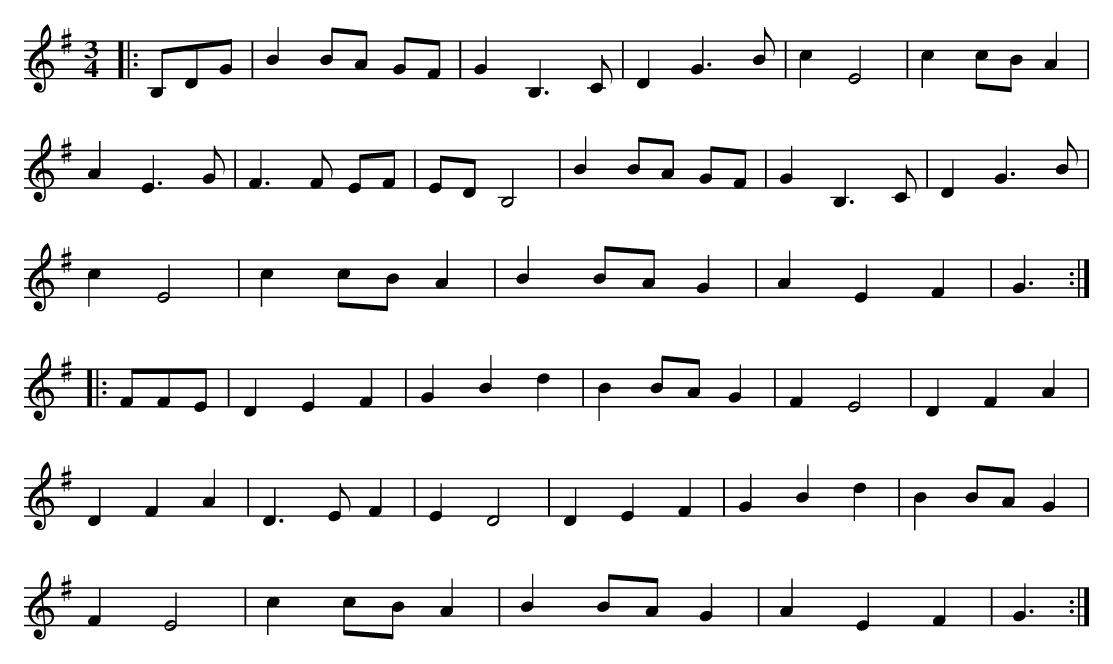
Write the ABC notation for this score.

X:1
M:3/4
K:G
|:B,DG|B2 BA GF|G2 B,3C|D2 G3B|c2 E4|c2 cB A2|
A2 E3G|F3F EF|ED B,4|B2 BA GF|G2 B,3C|D2 G3B|
c2 E4|c2 cB A2|B2 BA G2|A2 E2 F2|G3:|
|:FFE|D2 E2 F2|G2 B2 d2|B2 BA G2|F2 E4|D2 F2 A2|
D2 F2 A2|D3E F2|E2 D4|D2 E2 F2|G2 B2 d2|B2 BA G2|
F2 E4|c2 cB A2|B2 BA G2|A2 E2 F2|G3:|
